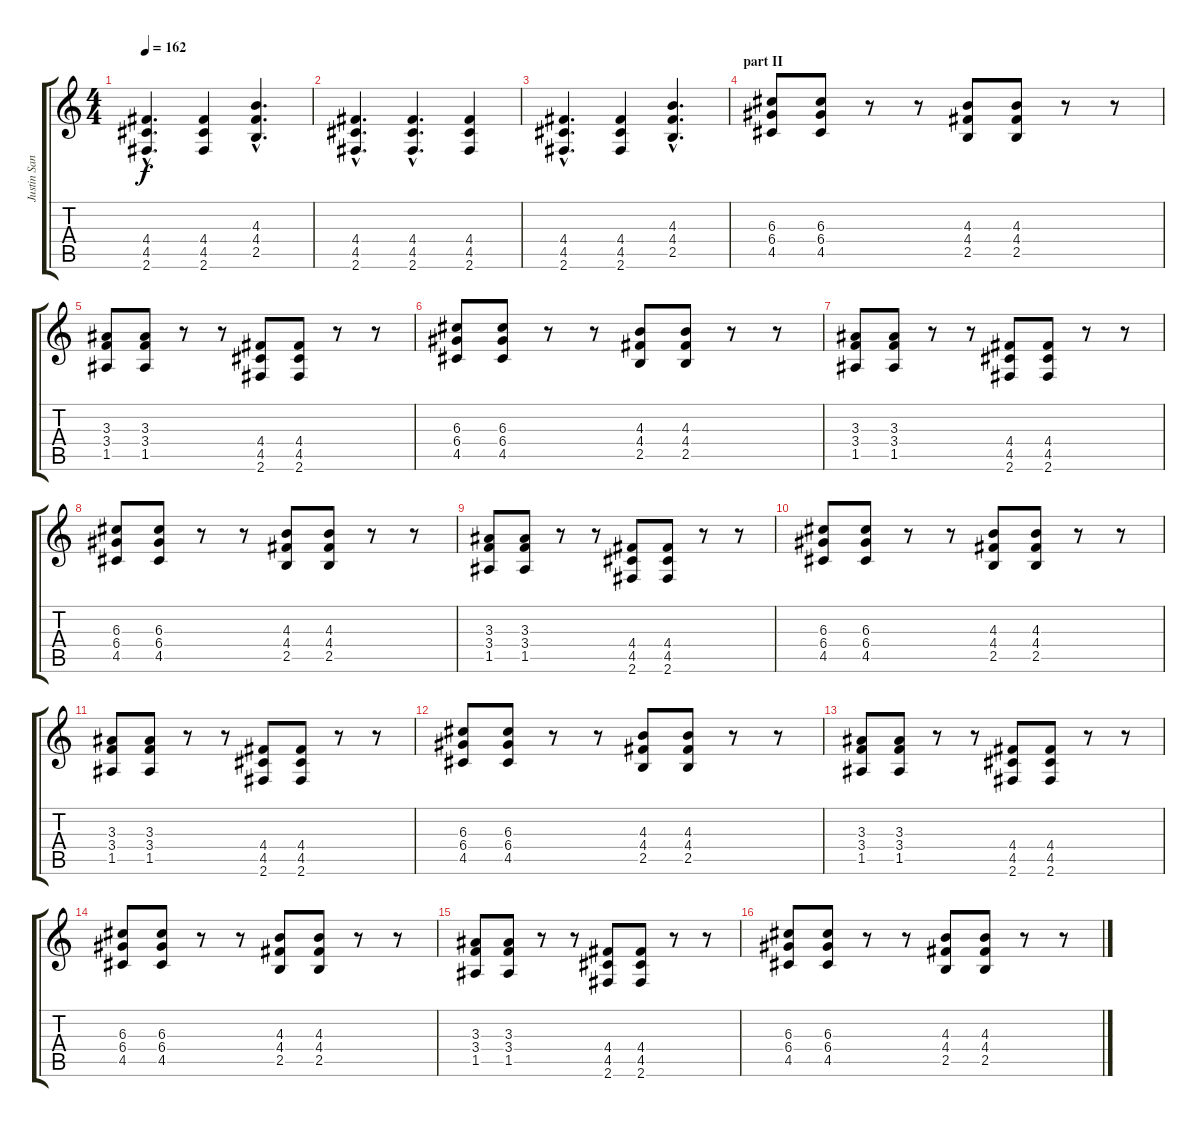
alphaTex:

\track ("Justin Sane" "Justin San") {instrument distortionguitar}
\staff {score tabs}
\tuning (E4 B3 G3 D3 A2 E2) {hide}
\ts (4 4)
\tempo 162
\clef g2
\ks c
(4.4{hac} 4.5{hac} 2.6{hac}).4{d dy f} (4.4 4.5 2.6).4 (4.3{hac} 4.4{hac} 2.5{hac}).4{d} |
(4.4{hac} 4.5{hac} 2.6{hac}).4{d} (4.4{hac} 4.5{hac} 2.6{hac}).4{d} (4.4 4.5 2.6).4 |
(4.4{hac} 4.5{hac} 2.6{hac}).4{d} (4.4 4.5 2.6).4 (4.3{hac} 4.4{hac} 2.5{hac}).4{d} |
\section ("" "part II")
(6.3 6.4 4.5).8 (6.3 6.4 4.5).8 r.8 r.8 (4.3 4.4 2.5).8 (4.3 4.4 2.5).8 r.8 r.8 |
(3.3 3.4 1.5).8 (3.3 3.4 1.5).8 r.8 r.8 (4.4 4.5 2.6).8 (4.4 4.5 2.6).8 r.8 r.8 |
(6.3 6.4 4.5).8 (6.3 6.4 4.5).8 r.8 r.8 (4.3 4.4 2.5).8 (4.3 4.4 2.5).8 r.8 r.8 |
(3.3 3.4 1.5).8 (3.3 3.4 1.5).8 r.8 r.8 (4.4 4.5 2.6).8 (4.4 4.5 2.6).8 r.8 r.8 |
(6.3 6.4 4.5).8 (6.3 6.4 4.5).8 r.8 r.8 (4.3 4.4 2.5).8 (4.3 4.4 2.5).8 r.8 r.8 |
(3.3 3.4 1.5).8 (3.3 3.4 1.5).8 r.8 r.8 (4.4 4.5 2.6).8 (4.4 4.5 2.6).8 r.8 r.8 |
(6.3 6.4 4.5).8 (6.3 6.4 4.5).8 r.8 r.8 (4.3 4.4 2.5).8 (4.3 4.4 2.5).8 r.8 r.8 |
(3.3 3.4 1.5).8 (3.3 3.4 1.5).8 r.8 r.8 (4.4 4.5 2.6).8 (4.4 4.5 2.6).8 r.8 r.8 |
(6.3 6.4 4.5).8 (6.3 6.4 4.5).8 r.8 r.8 (4.3 4.4 2.5).8 (4.3 4.4 2.5).8 r.8 r.8 |
(3.3 3.4 1.5).8 (3.3 3.4 1.5).8 r.8 r.8 (4.4 4.5 2.6).8 (4.4 4.5 2.6).8 r.8 r.8 |
(6.3 6.4 4.5).8 (6.3 6.4 4.5).8 r.8 r.8 (4.3 4.4 2.5).8 (4.3 4.4 2.5).8 r.8 r.8 |
(3.3 3.4 1.5).8 (3.3 3.4 1.5).8 r.8 r.8 (4.4 4.5 2.6).8 (4.4 4.5 2.6).8 r.8 r.8 |
(6.3 6.4 4.5).8 (6.3 6.4 4.5).8 r.8 r.8 (4.3 4.4 2.5).8 (4.3 4.4 2.5).8 r.8 r.8
